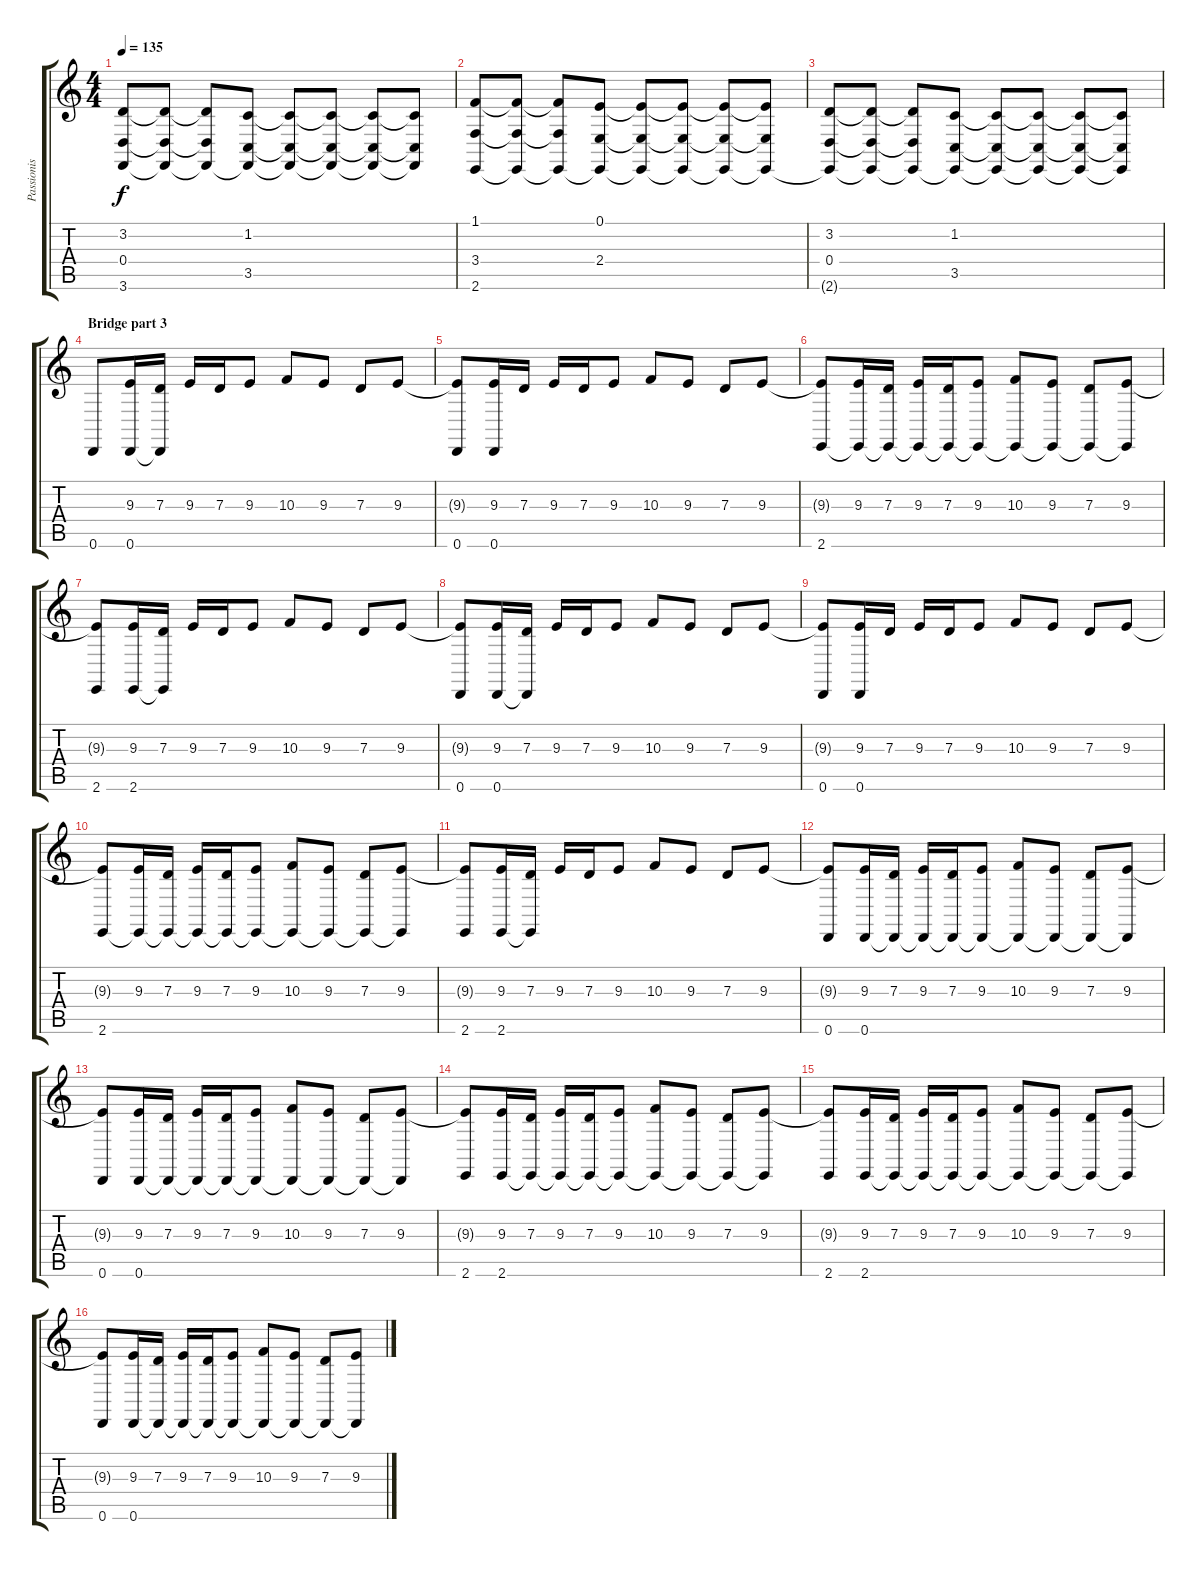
\track ("Passionis Strings" "Passionis ") {instrument stringensemble1}
\staff {score tabs}
\tuning (E4 B3 G3 D3 A2 D2) {hide}
\ts (4 4)
\tempo 135
\clef g2
\ks c
(3.2 0.4 3.6{t}).8{dy f} (3.2{t} 0.4{t} 3.6{t}).8 (3.2{t} 0.4{t} 3.6{t}).8 (1.2 3.5 3.6{t}).8 (1.2{t} 3.5{t} 3.6{t}).8 (1.2{t} 3.5{t} 3.6{t}).8 (1.2{t} 3.5{t} 3.6{t}).8 (1.2{t} 3.5{t} 3.6{t}).8 |
(1.1 3.4 2.6).8 (1.1{t} 3.4{t} 2.6{t}).8 (1.1{t} 3.4{t} 2.6{t}).8 (0.1 2.4 2.6{t}).8 (0.1{t} 2.4{t} 2.6{t}).8 (0.1{t} 2.4{t} 2.6{t}).8 (0.1{t} 2.4{t} 2.6{t}).8 (0.1{t} 2.4{t} 2.6{t}).8 |
(3.2 0.4 2.6{t}).8 (3.2{t} 0.4{t} 2.6{t}).8 (3.2{t} 0.4{t} 2.6{t}).8 (1.2 3.5 2.6{t}).8 (1.2{t} 3.5{t} 2.6{t}).8 (1.2{t} 3.5{t} 2.6{t}).8 (1.2{t} 3.5{t} 2.6{t}).8 (1.2{t} 3.5{t} 2.6{t}).8 |
\section ("" "Bridge part 3")
0.6.8{volume 10} (9.3 0.6).16 (7.3 0.6{t}).16 9.3.16 7.3.16 9.3.8 10.3.8 9.3.8 7.3.8 9.3.8 |
(9.3{t} 0.6).8 (9.3 0.6).16 7.3.16 9.3.16 7.3.16 9.3.8 10.3.8 9.3.8 7.3.8 9.3.8 |
(9.3{t} 2.6).8 (9.3 2.6{t}).16 (7.3 2.6{t}).16 (9.3 2.6{t}).16 (7.3 2.6{t}).16 (9.3 2.6{t}).8 (10.3 2.6{t}).8 (9.3 2.6{t}).8 (7.3 2.6{t}).8 (9.3 2.6{t}).8 |
(9.3{t} 2.6).8 (9.3 2.6).16 (7.3 2.6{t}).16 9.3.16 7.3.16 9.3.8 10.3.8 9.3.8 7.3.8 9.3.8 |
(9.3{t} 0.6).8{volume 10} (9.3 0.6).16 (7.3 0.6{t}).16 9.3.16 7.3.16 9.3.8 10.3.8 9.3.8 7.3.8 9.3.8 |
(9.3{t} 0.6).8 (9.3 0.6).16 7.3.16 9.3.16 7.3.16 9.3.8 10.3.8 9.3.8 7.3.8 9.3.8 |
(9.3{t} 2.6).8 (9.3 2.6{t}).16 (7.3 2.6{t}).16 (9.3 2.6{t}).16 (7.3 2.6{t}).16 (9.3 2.6{t}).8 (10.3 2.6{t}).8 (9.3 2.6{t}).8 (7.3 2.6{t}).8 (9.3 2.6{t}).8 |
(9.3{t} 2.6).8 (9.3 2.6).16 (7.3 2.6{t}).16 9.3.16 7.3.16 9.3.8 10.3.8 9.3.8 7.3.8 9.3.8 |
(9.3{t} 0.6).8{volume 10} (9.3 0.6).16 (7.3 0.6{t}).16 (9.3 0.6{t}).16 (7.3 0.6{t}).16 (9.3 0.6{t}).8 (10.3 0.6{t}).8 (9.3 0.6{t}).8 (7.3 0.6{t}).8 (9.3 0.6{t}).8 |
(9.3{t} 0.6).8 (9.3 0.6).16 (7.3 0.6{t}).16 (9.3 0.6{t}).16 (7.3 0.6{t}).16 (9.3 0.6{t}).8 (10.3 0.6{t}).8 (9.3 0.6{t}).8 (7.3 0.6{t}).8 (9.3 0.6{t}).8 |
(9.3{t} 2.6).8 (9.3 2.6).16 (7.3 2.6{t}).16 (9.3 2.6{t}).16 (7.3 2.6{t}).16 (9.3 2.6{t}).8 (10.3 2.6{t}).8 (9.3 2.6{t}).8 (7.3 2.6{t}).8 (9.3 2.6{t}).8 |
(9.3{t} 2.6).8 (9.3 2.6).16 (7.3 2.6{t}).16 (9.3 2.6{t}).16 (7.3 2.6{t}).16 (9.3 2.6{t}).8 (10.3 2.6{t}).8 (9.3 2.6{t}).8 (7.3 2.6{t}).8 (9.3 2.6{t}).8 |
(9.3{t} 0.6).8{volume 10} (9.3 0.6).16 (7.3 0.6{t}).16 (9.3 0.6{t}).16 (7.3 0.6{t}).16 (9.3 0.6{t}).8 (10.3 0.6{t}).8 (9.3 0.6{t}).8 (7.3 0.6{t}).8 (9.3 0.6{t}).8
